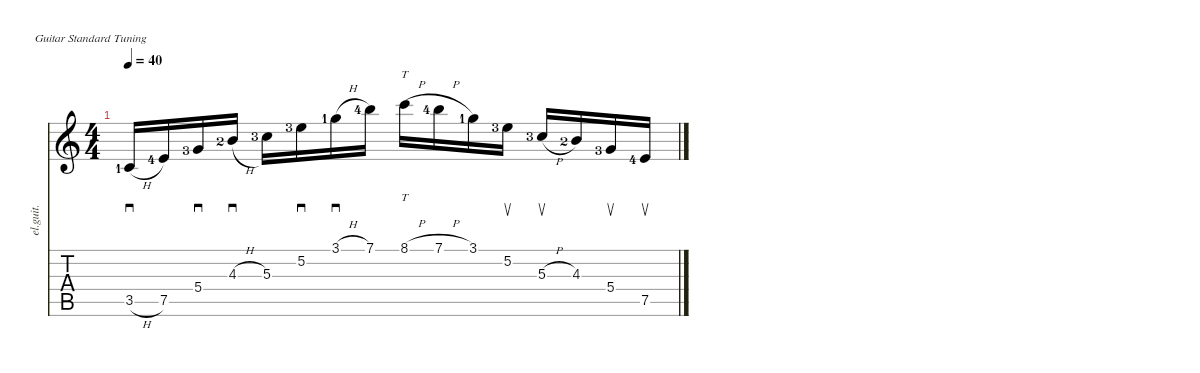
\defaultSystemsLayout 4
\hideDynamics
\bracketExtendMode nobrackets
\track ("Clean Guitar" "el.guit.") {instrument electricguitarclean}
\staff {score tabs}
\tuning (E4 B3 G3 D3 A2 E2)
\ts (4 4)
\tempo 40
\clef g2
\ks c
3.5{h lf 2}.16{sd dy mf instrument electricguitarclean beam Up} 7.5{lf 5}.16{beam Up} 5.4{lf 4}.16{sd beam Up} 4.3{h lf 3}.16{sd beam Up} 5.3{lf 4}.16{beam Down} 5.2{lf 4}.16{sd beam Down} 3.1{h lf 2}.16{sd beam Down} 7.1{lf 5}.16{beam Down} 8.1{h}.16{tt beam Down} 7.1{h lf 5}.16{beam Down} 3.1{lf 2}.16{beam Down} 5.2{lf 4}.16{su beam Down} 5.3{h lf 4}.16{su beam Up} 4.3{lf 3}.16{beam Up} 5.4{lf 4}.16{su beam Up} 7.5{lf 5}.16{su beam Up}
